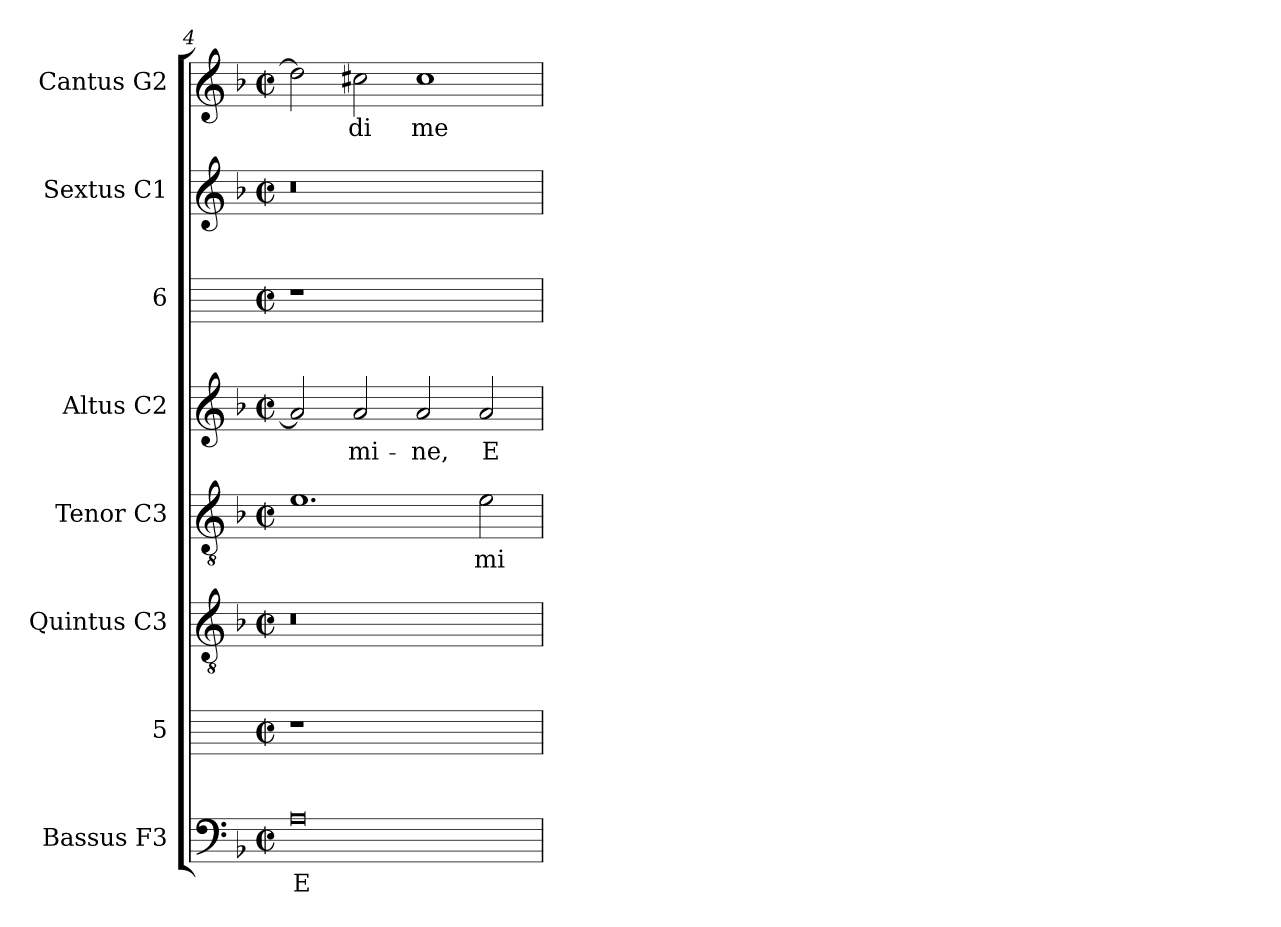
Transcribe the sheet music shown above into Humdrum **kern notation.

**kern	**text	**kern	**kern	**kern	**text	**kern	**text	**kern	**kern	**kern	**text
*part8	*part8	*part7	*part6	*part5	*part5	*part4	*part4	*part3	*part2	*part1	*part1
*staff8	*staff8	*staff7	*staff6	*staff5	*staff5	*staff4	*staff4	*staff3	*staff2	*staff1	*staff1
*I"Bassus  F3	*	*I"5	*I"Quintus  C3	*I"Tenor  C3	*	*I"Altus  C2	*	*I"6	*I"Sextus  C1	*I"Cantus  G2	*
*I'B	*	*	*	*I'T	*	*I'A	*	*	*	*I'C	*
*clefF4	*	*	*clefGv2	*clefGv2	*	*clefG2	*	*	*clefG2	*clefG2	*
*k[b-]	*	*k[]	*k[b-]	*k[b-]	*	*k[b-]	*	*k[]	*k[b-]	*k[b-]	*
*F:	*	*C:	*F:	*F:	*	*F:	*	*C:	*F:	*F:	*
*M2/2	*	*M2/2	*M2/2	*M2/2	*	*M2/2	*	*M2/2	*M2/2	*M2/2	*
*met(c|)	*	*met(c|)	*met(c|)	*met(c|)	*	*met(c|)	*	*met(c|)	*met(c|)	*met(c|)	*
=4	=4	=4	=4	=4	=4	=4	=4	=4	=4	=4	=4
!	!LO:LY:b:rj	!	!	!	!LO:LY:b:rj	!	!LO:LY:b:rj	!	!	!	!LO:LY:b:cj
0A	E-	1r	0r	1.e	--	2a/]	--	1r	0r	2dd\]	--
!	!	!	!	!	!	!	!LO:LY:b:rj	!	!	!	!LO:LY:b:cj
.	.	.	.	.	.	2a/	-mi-	.	.	2cc#X\	-di
!	!	!	!	!	!	!	!LO:LY:b:rj	!	!	!	!LO:LY:b:cj
.	.	1ryy	.	.	.	2a/	-ne,	1ryy	.	1cc#	me
!	!	!	!	!	!LO:LY:b:rj	!	!LO:LY:b:rj	!	!	!	!
.	.	.	.	2e\	-mi-	2a/	E-	.	.	.	.
=	=	=	=	=	=	=	=	=	=	=	=
*-	*-	*-	*-	*-	*-	*-	*-	*-	*-	*-	*-
